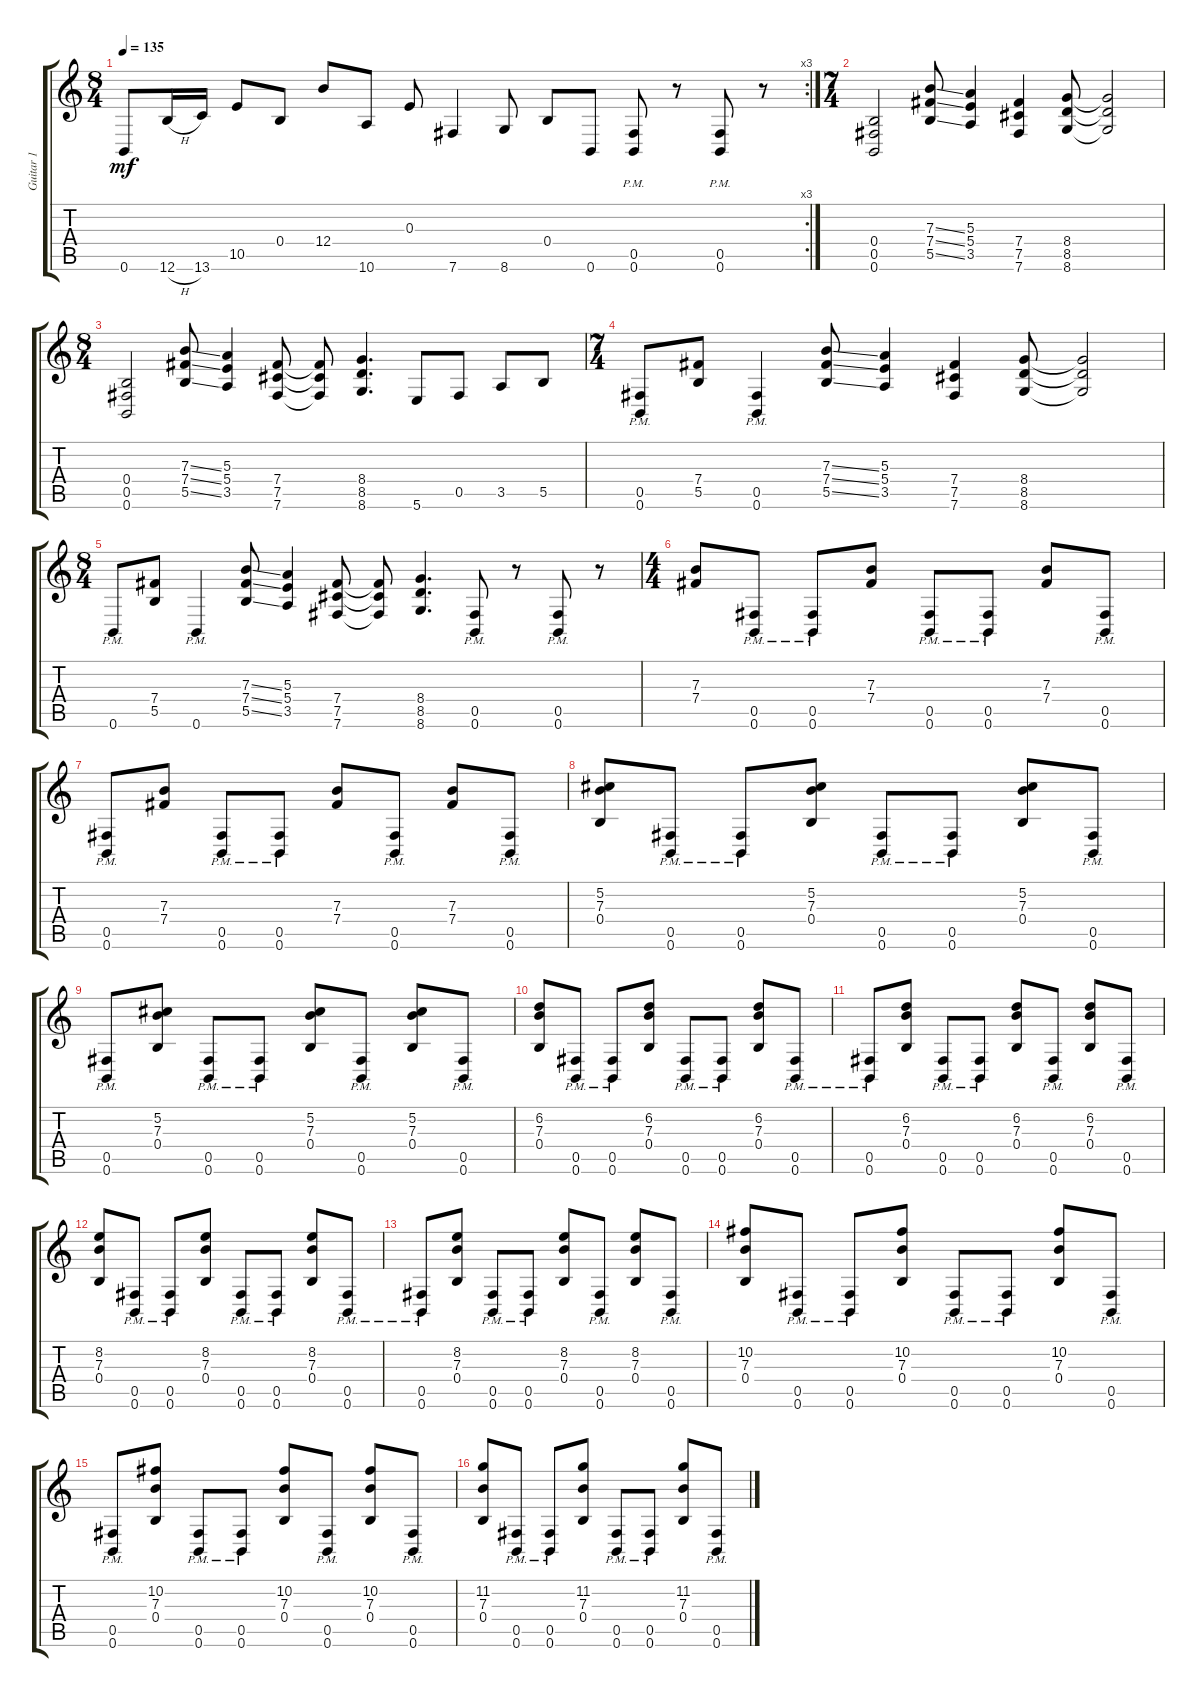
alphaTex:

\track ("Guitar 1" "Guitar 1") {instrument distortionguitar}
\staff {score tabs}
\tuning (Db4 Ab3 E3 B2 Gb2 B1) {hide}
\rc 3
\ts (8 4)
\tempo 135
\clef g2
\ks c
0.6.8{dy mf} 12.6{h}.16 13.6.16 10.5.8 0.4.8 12.4.8 10.6.8 0.3.8 7.6.4 8.6.8 0.4.8 0.6.8 (0.5{pm} 0.6{pm}).8 r.8 (0.5{pm} 0.6{pm}).8 r.8 |
\ts (7 4)
(0.4 0.5 0.6).2 (7.3{ss} 7.4{ss} 5.5{ss}).8 (5.3 5.4 3.5).4 (7.4 7.5 7.6).4 (8.4 8.5 8.6).8 (8.4{t} 8.5{t} 8.6{t}).2 |
\ts (8 4)
(0.4 0.5 0.6).2 (7.3{ss} 7.4{ss} 5.5{ss}).8 (5.3 5.4 3.5).4 (7.4 7.5 7.6).8 (7.4{t} 7.5{t} 7.6{t}).8 (8.4 8.5 8.6).4{d} 5.6.8 0.5.8 3.5.8 5.5.8 |
\ts (7 4)
(0.5{pm} 0.6{pm}).8 (7.4 5.5).8 (0.5{pm} 0.6{pm}).4 (7.3{ss} 7.4{ss} 5.5{ss}).8 (5.3 5.4 3.5).4 (7.4 7.5 7.6).4 (8.4 8.5 8.6).8 (8.4{t} 8.5{t} 8.6{t}).2 |
\ts (8 4)
0.6{pm}.8 (7.4 5.5).8 0.6{pm}.4 (7.3{ss} 7.4{ss} 5.5{ss}).8 (5.3 5.4 3.5).4 (7.4 7.5 7.6).8 (7.4{t} 7.5{t} 7.6{t}).8 (8.4 8.5 8.6).4{d} (0.5{pm} 0.6{pm}).8 r.8 (0.5{pm} 0.6{pm}).8 r.8 |
\ts (4 4)
(7.3 7.4).8 (0.5{pm} 0.6{pm}).8 (0.5{pm} 0.6{pm}).8 (7.3 7.4).8 (0.5{pm} 0.6{pm}).8 (0.5{pm} 0.6{pm}).8 (7.3 7.4).8 (0.5{pm} 0.6{pm}).8 |
(0.5{pm} 0.6{pm}).8 (7.3 7.4).8 (0.5{pm} 0.6{pm}).8 (0.5{pm} 0.6{pm}).8 (7.3 7.4).8 (0.5{pm} 0.6{pm}).8 (7.3 7.4).8 (0.5{pm} 0.6{pm}).8 |
(5.2 7.3 0.4).8 (0.5{pm} 0.6{pm}).8 (0.5{pm} 0.6{pm}).8 (5.2 7.3 0.4).8 (0.5{pm} 0.6{pm}).8 (0.5{pm} 0.6{pm}).8 (5.2 7.3 0.4).8 (0.5{pm} 0.6{pm}).8 |
(0.5{pm} 0.6{pm}).8 (5.2 7.3 0.4).8 (0.5{pm} 0.6{pm}).8 (0.5{pm} 0.6{pm}).8 (5.2 7.3 0.4).8 (0.5{pm} 0.6{pm}).8 (5.2 7.3 0.4).8 (0.5{pm} 0.6{pm}).8 |
(6.2 7.3 0.4).8 (0.5{pm} 0.6{pm}).8 (0.5{pm} 0.6{pm}).8 (6.2 7.3 0.4).8 (0.5{pm} 0.6{pm}).8 (0.5{pm} 0.6{pm}).8 (6.2 7.3 0.4).8 (0.5{pm} 0.6{pm}).8 |
(0.5{pm} 0.6{pm}).8 (6.2 7.3 0.4).8 (0.5{pm} 0.6{pm}).8 (0.5{pm} 0.6{pm}).8 (6.2 7.3 0.4).8 (0.5{pm} 0.6{pm}).8 (6.2 7.3 0.4).8 (0.5{pm} 0.6{pm}).8 |
(8.2 7.3 0.4).8 (0.5{pm} 0.6{pm}).8 (0.5{pm} 0.6{pm}).8 (8.2 7.3 0.4).8 (0.5{pm} 0.6{pm}).8 (0.5{pm} 0.6{pm}).8 (8.2 7.3 0.4).8 (0.5{pm} 0.6{pm}).8 |
(0.5{pm} 0.6{pm}).8 (8.2 7.3 0.4).8 (0.5{pm} 0.6{pm}).8 (0.5{pm} 0.6{pm}).8 (8.2 7.3 0.4).8 (0.5{pm} 0.6{pm}).8 (8.2 7.3 0.4).8 (0.5{pm} 0.6{pm}).8 |
(10.2 7.3 0.4).8 (0.5{pm} 0.6{pm}).8 (0.5{pm} 0.6{pm}).8 (10.2 7.3 0.4).8 (0.5{pm} 0.6{pm}).8 (0.5{pm} 0.6{pm}).8 (10.2 7.3 0.4).8 (0.5{pm} 0.6{pm}).8 |
(0.5{pm} 0.6{pm}).8 (10.2 7.3 0.4).8 (0.5{pm} 0.6{pm}).8 (0.5{pm} 0.6{pm}).8 (10.2 7.3 0.4).8 (0.5{pm} 0.6{pm}).8 (10.2 7.3 0.4).8 (0.5{pm} 0.6{pm}).8 |
(11.2 7.3 0.4).8 (0.5{pm} 0.6{pm}).8 (0.5{pm} 0.6{pm}).8 (11.2 7.3 0.4).8 (0.5{pm} 0.6{pm}).8 (0.5{pm} 0.6{pm}).8 (11.2 7.3 0.4).8 (0.5{pm} 0.6{pm}).8
